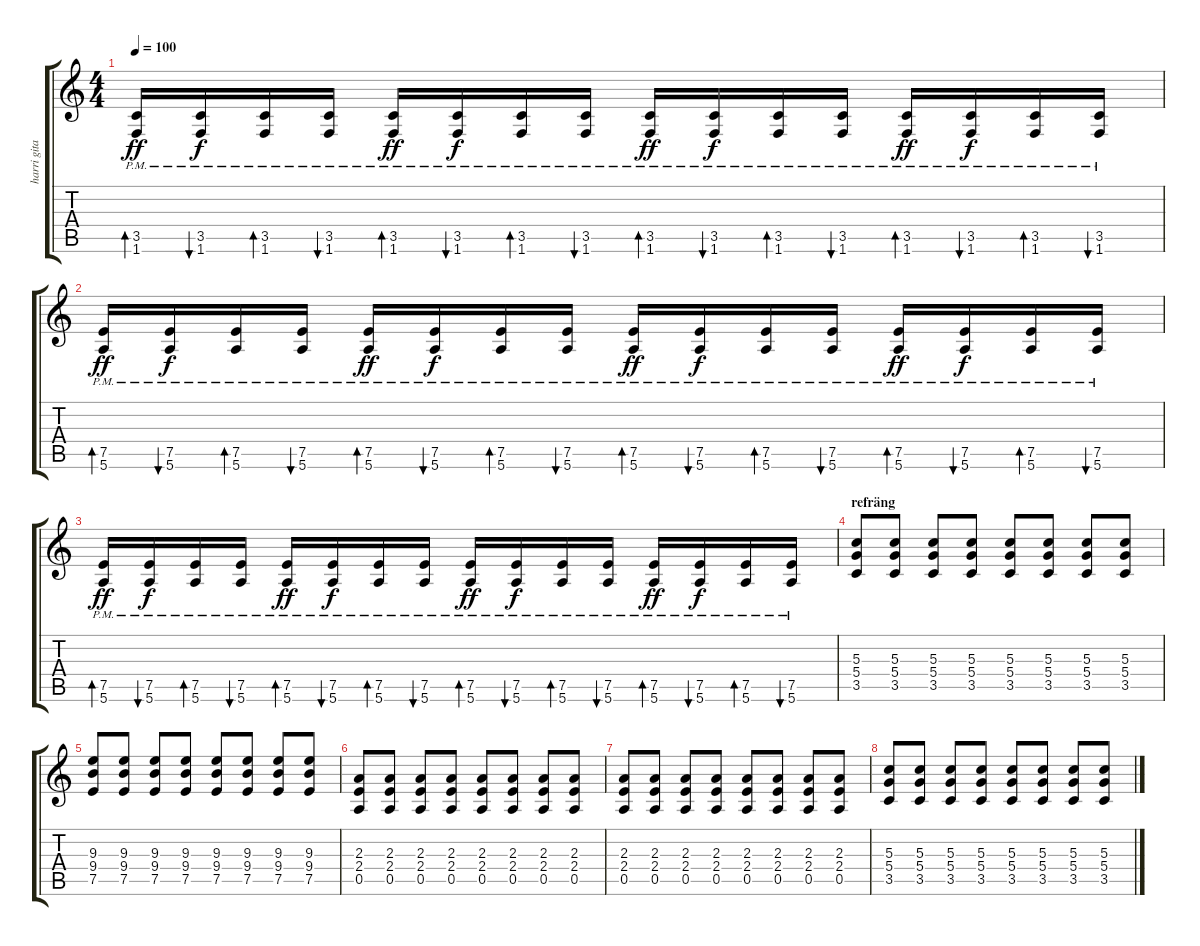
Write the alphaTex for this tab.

\track ("harri gitarr" "harri gita") {instrument overdrivenguitar}
\staff {score tabs}
\tuning (E4 B3 G3 D3 A2 E2) {hide}
\ts (4 4)
\tempo 100
\clef g2
\ks c
(3.5{pm} 1.6{pm}).16{bd 60 dy ff} (3.5{pm} 1.6{pm}).16{bu 60 dy f} (3.5{pm} 1.6{pm}).16{bd 60} (3.5{pm} 1.6{pm}).16{bu 60} (3.5{pm} 1.6{pm}).16{bd 60 dy ff} (3.5{pm} 1.6{pm}).16{bu 60 dy f} (3.5{pm} 1.6{pm}).16{bd 60} (3.5{pm} 1.6{pm}).16{bu 60} (3.5{pm} 1.6{pm}).16{bd 60 dy ff} (3.5{pm} 1.6{pm}).16{bu 60 dy f} (3.5{pm} 1.6{pm}).16{bd 60} (3.5{pm} 1.6{pm}).16{bu 60} (3.5{pm} 1.6{pm}).16{bd 60 dy ff} (3.5{pm} 1.6{pm}).16{bu 60 dy f} (3.5{pm} 1.6{pm}).16{bd 60} (3.5{pm} 1.6{pm}).16{bu 60} |
(7.5{pm} 5.6{pm}).16{bd 60 dy ff} (7.5{pm} 5.6{pm}).16{bu 60 dy f} (7.5{pm} 5.6{pm}).16{bd 60} (7.5{pm} 5.6{pm}).16{bu 60} (7.5{pm} 5.6{pm}).16{bd 60 dy ff} (7.5{pm} 5.6{pm}).16{bu 60 dy f} (7.5{pm} 5.6{pm}).16{bd 60} (7.5{pm} 5.6{pm}).16{bu 60} (7.5{pm} 5.6{pm}).16{bd 60 dy ff} (7.5{pm} 5.6{pm}).16{bu 60 dy f} (7.5{pm} 5.6{pm}).16{bd 60} (7.5{pm} 5.6{pm}).16{bu 60} (7.5{pm} 5.6{pm}).16{bd 60 dy ff} (7.5{pm} 5.6{pm}).16{bu 60 dy f} (7.5{pm} 5.6{pm}).16{bd 60} (7.5{pm} 5.6{pm}).16{bu 60} |
(7.5{pm} 5.6{pm}).16{bd 60 dy ff} (7.5{pm} 5.6{pm}).16{bu 60 dy f} (7.5{pm} 5.6{pm}).16{bd 60} (7.5{pm} 5.6{pm}).16{bu 60} (7.5{pm} 5.6{pm}).16{bd 60 dy ff} (7.5{pm} 5.6{pm}).16{bu 60 dy f} (7.5{pm} 5.6{pm}).16{bd 60} (7.5{pm} 5.6{pm}).16{bu 60} (7.5{pm} 5.6{pm}).16{bd 60 dy ff} (7.5{pm} 5.6{pm}).16{bu 60 dy f} (7.5{pm} 5.6{pm}).16{bd 60} (7.5{pm} 5.6{pm}).16{bu 60} (7.5{pm} 5.6{pm}).16{bd 60 dy ff} (7.5{pm} 5.6{pm}).16{bu 60 dy f} (7.5{pm} 5.6{pm}).16{bd 60} (7.5{pm} 5.6{pm}).16{bu 60} |
\section ("" "refräng")
(5.3 5.4 3.5).8{volume 5} (5.3 5.4 3.5).8 (5.3 5.4 3.5).8 (5.3 5.4 3.5).8 (5.3 5.4 3.5).8 (5.3 5.4 3.5).8 (5.3 5.4 3.5).8 (5.3 5.4 3.5).8 |
(9.3 9.4 7.5).8 (9.3 9.4 7.5).8 (9.3 9.4 7.5).8 (9.3 9.4 7.5).8 (9.3 9.4 7.5).8 (9.3 9.4 7.5).8 (9.3 9.4 7.5).8 (9.3 9.4 7.5).8 |
(2.3 2.4 0.5).8 (2.3 2.4 0.5).8 (2.3 2.4 0.5).8 (2.3 2.4 0.5).8 (2.3 2.4 0.5).8 (2.3 2.4 0.5).8 (2.3 2.4 0.5).8 (2.3 2.4 0.5).8 |
(2.3 2.4 0.5).8 (2.3 2.4 0.5).8 (2.3 2.4 0.5).8 (2.3 2.4 0.5).8 (2.3 2.4 0.5).8 (2.3 2.4 0.5).8 (2.3 2.4 0.5).8 (2.3 2.4 0.5).8 |
(5.3 5.4 3.5).8 (5.3 5.4 3.5).8 (5.3 5.4 3.5).8 (5.3 5.4 3.5).8 (5.3 5.4 3.5).8 (5.3 5.4 3.5).8 (5.3 5.4 3.5).8 (5.3 5.4 3.5).8
